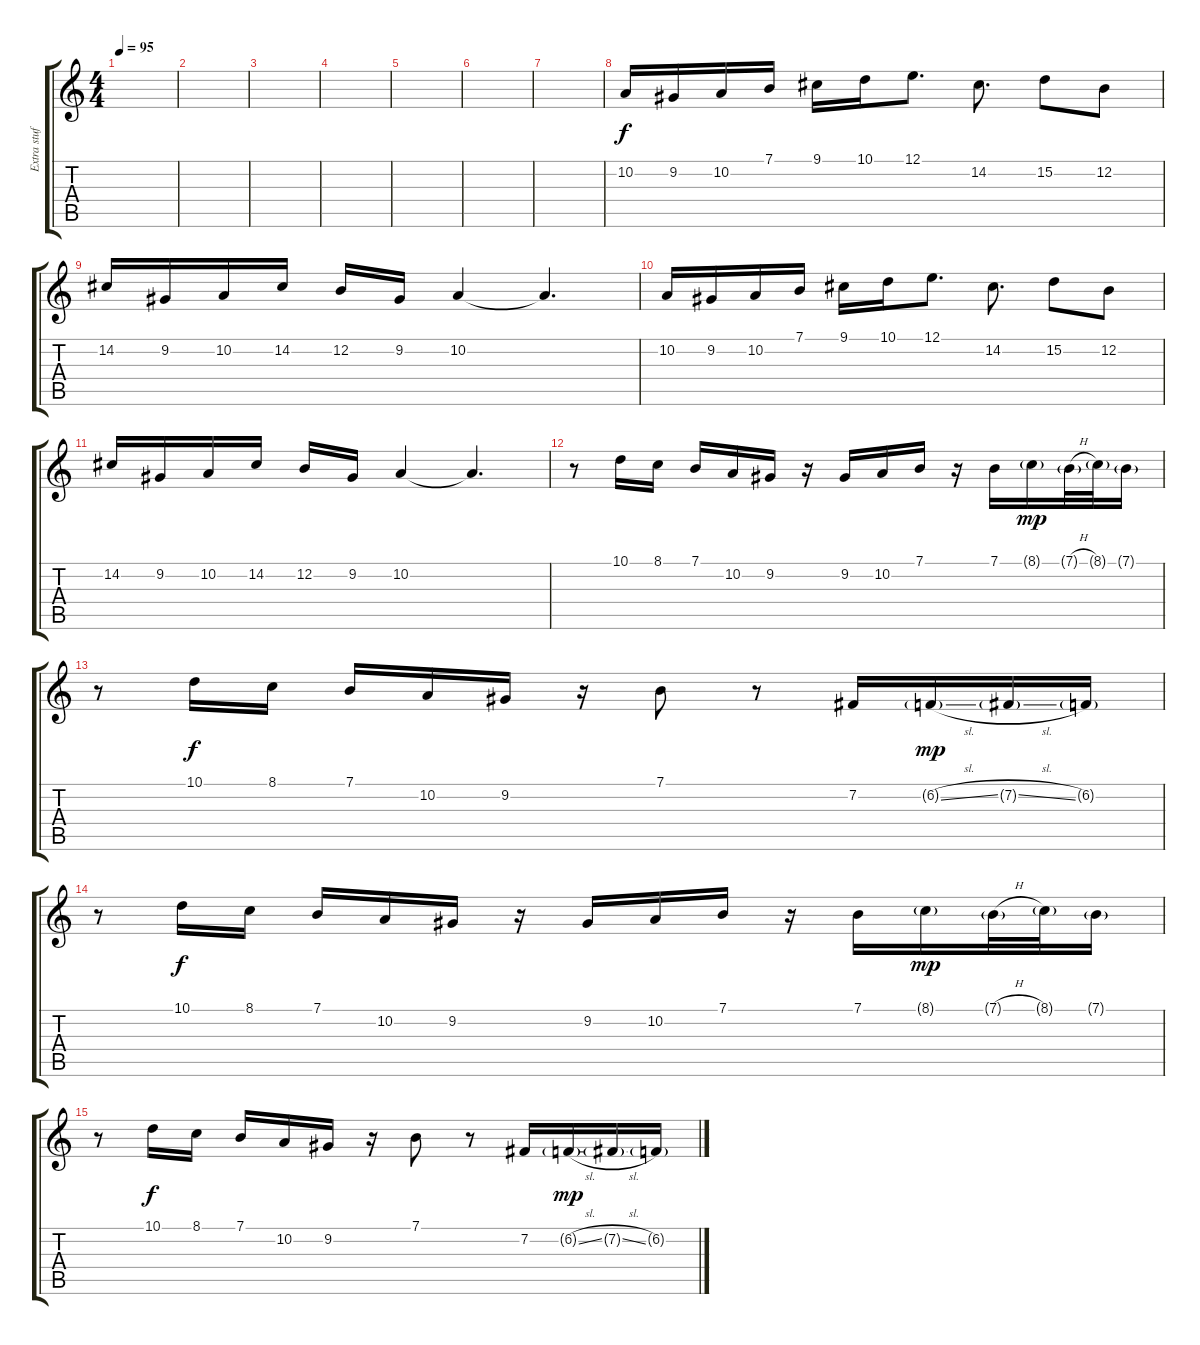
\track ("Extra stuff" "Extra stuf") {instrument drawbarorgan}
\staff {score tabs}
\tuning (E4 B3 G3 D3 A2 E2) {hide}
\ts (4 4)
\tempo 95
\clef g2
\ks c
|
|
|
|
|
|
|
10.2.16 9.2.16 10.2.16 7.1.16 9.1.16 10.1.16 12.1.8{d} 14.2.8{d} 15.2.8 12.2.8 |
14.2.16 9.2.16 10.2.16 14.2.16 12.2.16 9.2.16 10.2.4 10.2{t}.4{d} |
10.2.16 9.2.16 10.2.16 7.1.16 9.1.16 10.1.16 12.1.8{d} 14.2.8{d} 15.2.8 12.2.8 |
14.2.16 9.2.16 10.2.16 14.2.16 12.2.16 9.2.16 10.2.4 10.2{t}.4{d} |
r.8{volume 13 instrument lead2sawtooth} 10.1.16 8.1.16 7.1.16 10.2.16 9.2.16 r.16 9.2.16 10.2.16 7.1.16 r.16 7.1.16 8.1{g}.16{dy mp} 7.1{h g}.32 8.1{g}.32 7.1{g}.16 |
r.8 10.1.16{dy f} 8.1.16 7.1.16 10.2.16 9.2.16 r.16 7.1.8 r.8 7.2.16 6.2{sl g}.16{dy mp} 7.2{sl g}.16 6.2{g}.16 |
r.8{volume 13 instrument lead2sawtooth} 10.1.16{dy f} 8.1.16 7.1.16 10.2.16 9.2.16 r.16 9.2.16 10.2.16 7.1.16 r.16 7.1.16 8.1{g}.16{dy mp} 7.1{h g}.32 8.1{g}.32 7.1{g}.16 |
r.8 10.1.16{dy f} 8.1.16 7.1.16 10.2.16 9.2.16 r.16 7.1.8 r.8 7.2.16 6.2{sl g}.16{dy mp} 7.2{sl g}.16 6.2{g}.16
